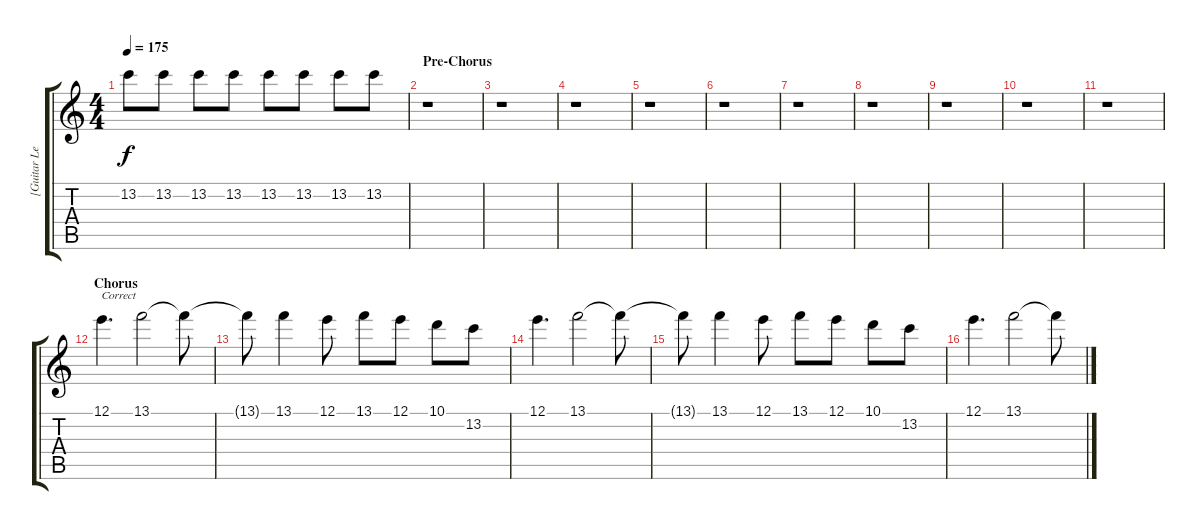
\track ("[Guitar Lead] Roman Surman" "[Guitar Le") {instrument overdrivenguitar}
\staff {score tabs}
\tuning (E4 B3 G3 D3 A2 E2) {hide}
\ts (4 4)
\tempo 175
\clef g2
\ks c
13.2.8{dy f} 13.2.8 13.2.8 13.2.8 13.2.8 13.2.8 13.2.8 13.2.8 |
\section ("" "Pre-Chorus")
r.1 |
r.1 |
r.1 |
r.1 |
r.1 |
r.1 |
r.1 |
r.1 |
r.1 |
r.1 |
\section ("" "Chorus")
12.1.4{d txt "Correct"} 13.1.2 13.1{t}.8 |
13.1{t}.8 13.1.4 12.1.8 13.1.8 12.1.8 10.1.8 13.2.8 |
12.1.4{d} 13.1.2 13.1{t}.8 |
13.1{t}.8 13.1.4 12.1.8 13.1.8 12.1.8 10.1.8 13.2.8 |
12.1.4{d} 13.1.2 13.1{t}.8
